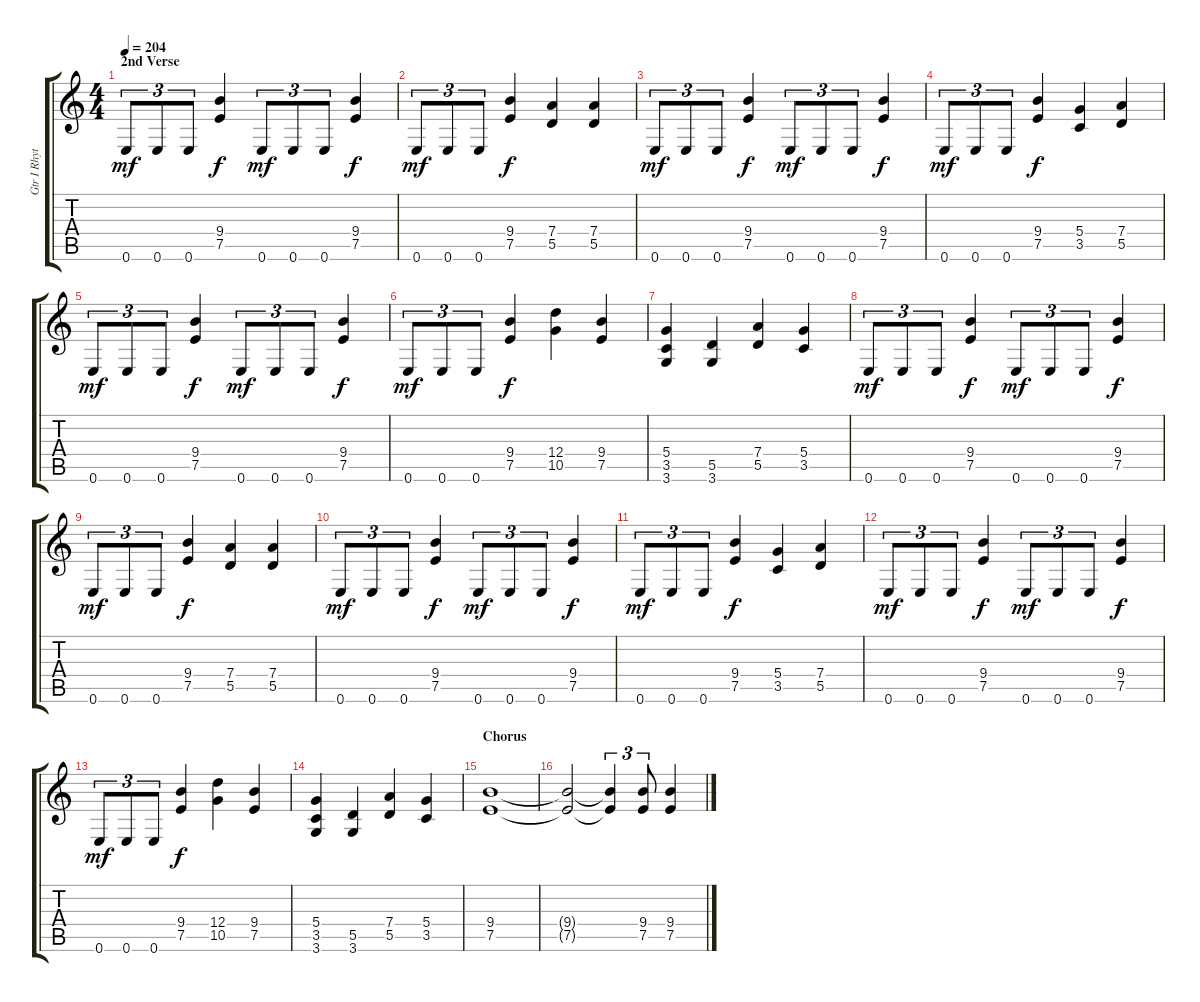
\track ("Gtr I Rhytm" "Gtr I Rhyt") {instrument overdrivenguitar}
\staff {score tabs}
\tuning (E4 B3 G3 D3 A2 E2) {hide}
\ts (4 4)
\section ("" "2nd Verse")
\tempo 204
\clef g2
\ks c
0.6.8{tu (3 2) dy mf} 0.6.8{tu (3 2)} 0.6.8{tu (3 2)} (9.4 7.5).4{dy f} 0.6.8{tu (3 2) dy mf} 0.6.8{tu (3 2)} 0.6.8{tu (3 2)} (9.4 7.5).4{dy f} |
0.6.8{tu (3 2) dy mf} 0.6.8{tu (3 2)} 0.6.8{tu (3 2)} (9.4 7.5).4{dy f} (7.4 5.5).4 (7.4 5.5).4 |
0.6.8{tu (3 2) dy mf} 0.6.8{tu (3 2)} 0.6.8{tu (3 2)} (9.4 7.5).4{dy f} 0.6.8{tu (3 2) dy mf} 0.6.8{tu (3 2)} 0.6.8{tu (3 2)} (9.4 7.5).4{dy f} |
0.6.8{tu (3 2) dy mf} 0.6.8{tu (3 2)} 0.6.8{tu (3 2)} (9.4 7.5).4{dy f} (5.4 3.5).4 (7.4 5.5).4 |
0.6.8{tu (3 2) dy mf} 0.6.8{tu (3 2)} 0.6.8{tu (3 2)} (9.4 7.5).4{dy f} 0.6.8{tu (3 2) dy mf} 0.6.8{tu (3 2)} 0.6.8{tu (3 2)} (9.4 7.5).4{dy f} |
0.6.8{tu (3 2) dy mf} 0.6.8{tu (3 2)} 0.6.8{tu (3 2)} (9.4 7.5).4{dy f} (12.4 10.5).4 (9.4 7.5).4 |
(5.4 3.5 3.6).4 (5.5 3.6).4 (7.4 5.5).4 (5.4 3.5).4 |
0.6.8{tu (3 2) dy mf} 0.6.8{tu (3 2)} 0.6.8{tu (3 2)} (9.4 7.5).4{dy f} 0.6.8{tu (3 2) dy mf} 0.6.8{tu (3 2)} 0.6.8{tu (3 2)} (9.4 7.5).4{dy f} |
0.6.8{tu (3 2) dy mf} 0.6.8{tu (3 2)} 0.6.8{tu (3 2)} (9.4 7.5).4{dy f} (7.4 5.5).4 (7.4 5.5).4 |
0.6.8{tu (3 2) dy mf} 0.6.8{tu (3 2)} 0.6.8{tu (3 2)} (9.4 7.5).4{dy f} 0.6.8{tu (3 2) dy mf} 0.6.8{tu (3 2)} 0.6.8{tu (3 2)} (9.4 7.5).4{dy f} |
0.6.8{tu (3 2) dy mf} 0.6.8{tu (3 2)} 0.6.8{tu (3 2)} (9.4 7.5).4{dy f} (5.4 3.5).4 (7.4 5.5).4 |
0.6.8{tu (3 2) dy mf} 0.6.8{tu (3 2)} 0.6.8{tu (3 2)} (9.4 7.5).4{dy f} 0.6.8{tu (3 2) dy mf} 0.6.8{tu (3 2)} 0.6.8{tu (3 2)} (9.4 7.5).4{dy f} |
0.6.8{tu (3 2) dy mf} 0.6.8{tu (3 2)} 0.6.8{tu (3 2)} (9.4 7.5).4{dy f} (12.4 10.5).4 (9.4 7.5).4 |
(5.4 3.5 3.6).4 (5.5 3.6).4 (7.4 5.5).4 (5.4 3.5).4 |
\section ("" "Chorus")
(9.4 7.5).1 |
(9.4{t} 7.5{t}).2 (9.4{t} 7.5{t}).4{tu (3 2)} (9.4 7.5).8{tu (3 2)} (9.4 7.5).4
